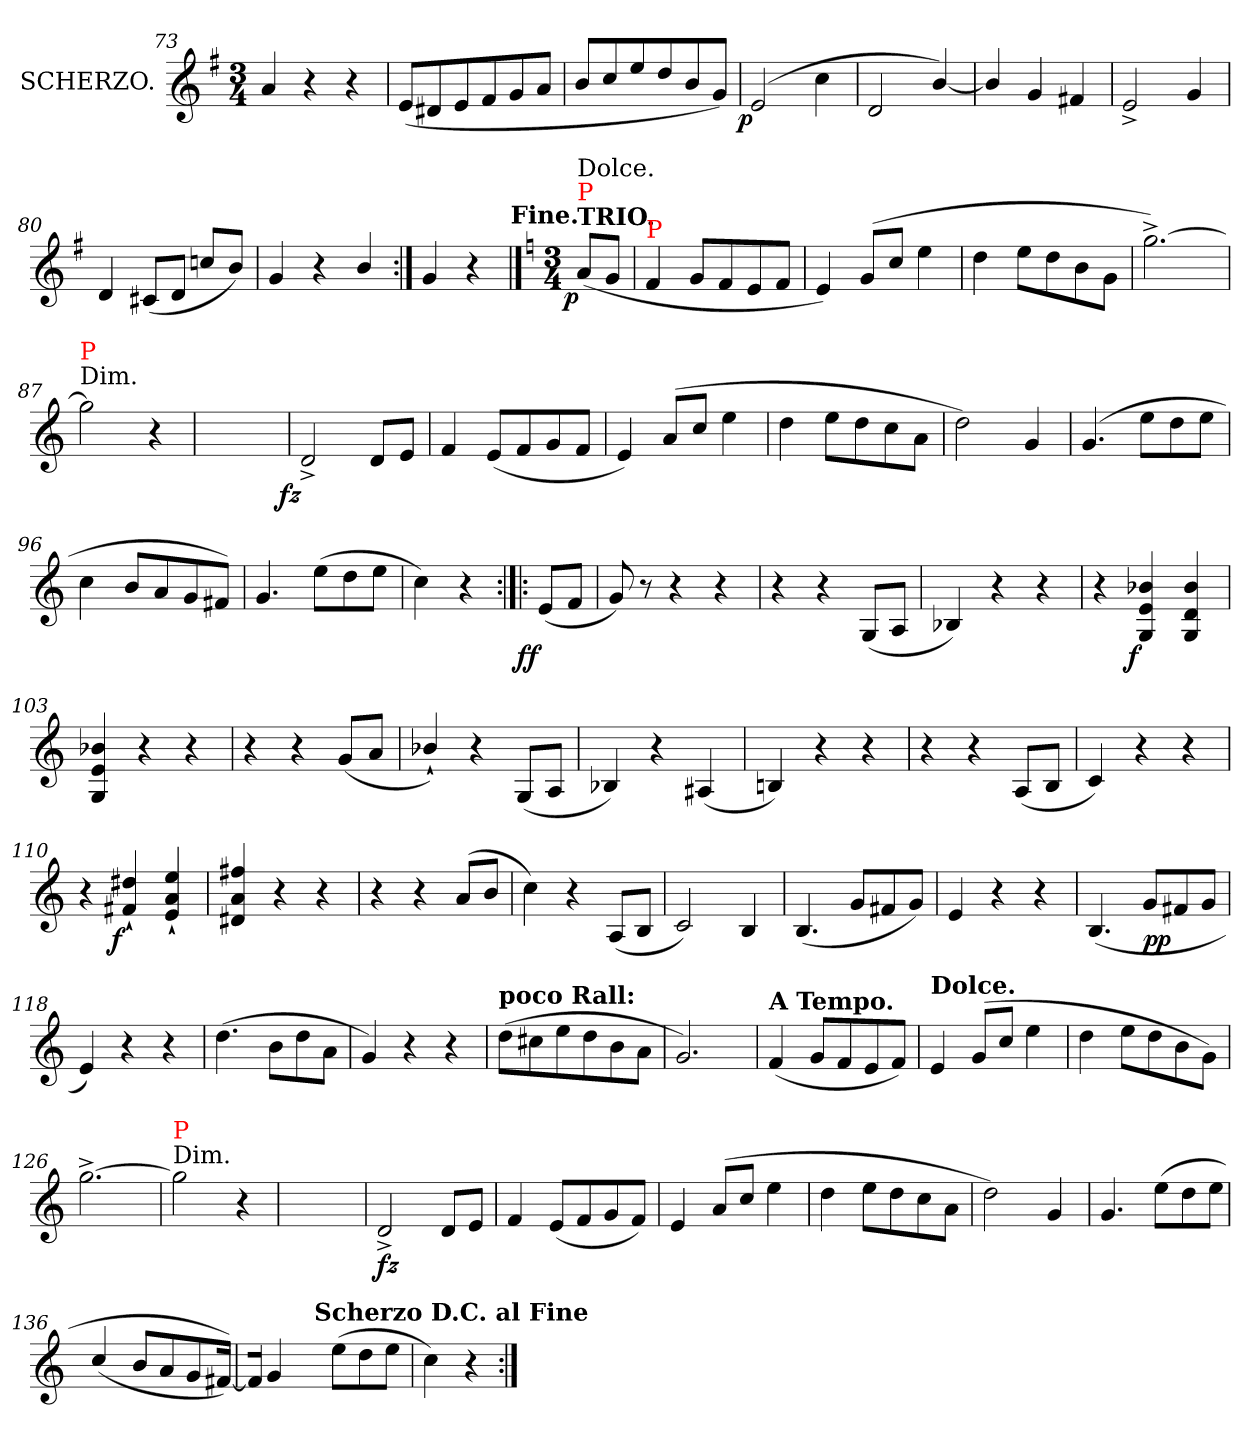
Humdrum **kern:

**kern	**dynam
*part1	*part1
*staff1	*staff1
*I"SCHERZO.	*
*clefG2	*
*k[f#]	*
*G:	*
*M3/4	*
=73	=73
4a	.
4r	.
4r	.
=74	=74
(>8eL	.
8d#X	.
8e	.
8f#	.
8g	.
8aJ	.
=75	=75
8b/L	.
8cc	.
8ee	.
8dd	.
8b	.
8gJ)	.
=76	=76
!	!LO:DY:rj
(>2e	p
4cc	.
=77	=77
2d	.
[4b/)	.
=78	=78
4b/]	.
4g	.
4f#X	.
=79	=79
2e^<	.
4g	.
=80	=80
4d	.
(<8c#XL	.
8dJ	.
8ccn/L	.
8bJ)	.
=81	=81
4g	.
4r	.
4b/	.
=:|!	=:|!
4g	.
4r	.
!LO:TX:a:B:t=Fine.	!
==	==
*k[]	*
*M3/4	*
!LO:TX:a:B:t=TRIO.	!
!LO:TX:a:color=red:t=P	!
!LO:TX:a:t=Dolce.	!
!	!LO:DY:rj
(<8aL	p
8gJ	.
=83	=83
!LO:TX:a:color=red:t=P	!
4f	.
8gL	.
8f	.
8e	.
8fJ	.
=84	=84
4e)	.
(>8g/L	.
8ccJ	.
4ee	.
=85	=85
4dd	.
8eeL	.
8dd	.
8b	.
8gJ	.
=86	=86
[2.gg^<)	.
=87	=87
!LO:TX:t=Dim.	!
!LO:TX:a:color=red:t=P	!
2gg]	.
4r	.
=88	=88
2.ryy	.
=90	=90
!	!LO:DY:rj
2d^<	fz
8dL	.
8eJ	.
=91	=91
4f	.
(<8eL	.
8f	.
8g	.
8fJ	.
=92	=92
4e)	.
(>8a/L	.
8ccJ	.
4ee	.
=93	=93
4dd	.
8eeL	.
8dd	.
8cc	.
8aJ	.
=94	=94
2dd)	.
4g/	.
=95	=95
(>4.g	.
8eeL	.
8dd	.
8eeJ	.
=96	=96
4cc\	.
8b/L	.
8a	.
8g	.
8f#XJ)	.
=97	=97
4.g	.
(>8eeL	.
8dd	.
8eeJ	.
=	=
4cc)	.
4r	.
=98:|!|:	=98:|!|:
!	!LO:DY:rj
(<8eL	ff
8fJ	.
=99	=99
8g)	.
8r	.
4r	.
4r	.
=100	=100
4r	.
4r	.
(<8GL	.
8AJ	.
=101	=101
4B-X)	.
4r	.
4r	.
=102	=102
4r	.
!	!LO:DY:rj
4b-X 4e 4G	f
4b- 4d 4G	.
=103	=103
4b-X 4e 4G	.
4r	.
4r	.
=104	=104
4r	.
4r	.
(<8gL	.
8aJ	.
=105	=105
4b-X`</)	.
4r	.
(<8GL	.
8AJ	.
=106	=106
4B-X)	.
4r	.
(<4A#X	.
=107	=107
4Bn)	.
4r	.
4r	.
=108	=108
4r	.
4r	.
(<8AL	.
8BJ	.
=109	=109
4c)	.
4r	.
4r	.
=110	=110
4r	.
!	!LO:DY:rj
4dd#X`</ 4f#X`</	f
4ee`</ 4a`</ 4e`</	.
=111	=111
4ff#X/ 4a/ 4d#X/	.
4r	.
4r	.
=112	=112
4r	.
4r	.
(<8aL	.
8bJ	.
=113	=113
4cc)	.
4r	.
(<8AL	.
8BJ	.
=114	=114
2c)	.
4B	.
=115	=115
(<4.B	.
8gL	.
8f#X	.
8gJ)	.
=116	=116
4e	.
4r	.
4r	.
=117	=117
(<4.B	.
8gL	pp
8f#X	.
8gJ	.
=118	=118
4e)	.
4r	.
4r	.
=119	=119
(>4.dd	.
8bL	.
8dd	.
8aJ	.
=120	=120
4g)	.
4r	.
4r	.
=121	=121
!LO:TX:a:B:t=poco Rall&colon;	!
(>8ddL	.
8cc#X	.
8ee	.
8dd	.
8b	.
8aJ	.
=122	=122
2.g)	.
=123	=123
!LO:TX:a:B:t=A Tempo.	!
(<4f	.
8gL	.
8f	.
8e	.
8fJ)	.
=124	=124
!LO:TX:a:B:t=Dolce.	!
4e	.
(>8g/L	.
8ccJ	.
4ee	.
=125	=125
4dd	.
8eeL	.
8dd	.
8b	.
8gJ)	.
=126	=126
[2.gg^<	.
=127	=127
!LO:TX:t=Dim.	!
!LO:TX:a:color=red:t=P	!
2gg]	.
4r	.
=128	=128
2.ryy	.
=130	=130
2d^>	fz
8dL	.
8eJ	.
=131	=131
4f	.
(<8eL	.
8f	.
8g	.
8fJ)	.
=132	=132
4e	.
(>8a/L	.
8ccJ	.
4ee	.
=133	=133
4dd	.
8eeL	.
8dd	.
8cc	.
8aJ	.
=134	=134
2dd)	.
4g	.
=135	=135
4.g	.
(>8eeL	.
8dd	.
!LO:N:vis=8	!
16eeJ	.
=136	=136
16ryy	.
(<4cc/	.
8bL	.
8a	.
8g	.
[16f#XJ))	.
=137	=137
*^	*
16f#J]	4.ryy	.
!LO:N:vis=4	!	!
4.g	.	.
!	!LO:TX:a:B:t=Scherzo D.C. al Fine	!
.	4..ryy	.
(>8eeL	.	.
8dd	.	.
8eeJ	.	.
*v	*v	*
=138	=138
4cc)	.
4r	.
=:|!	=:|!
*-	*-
